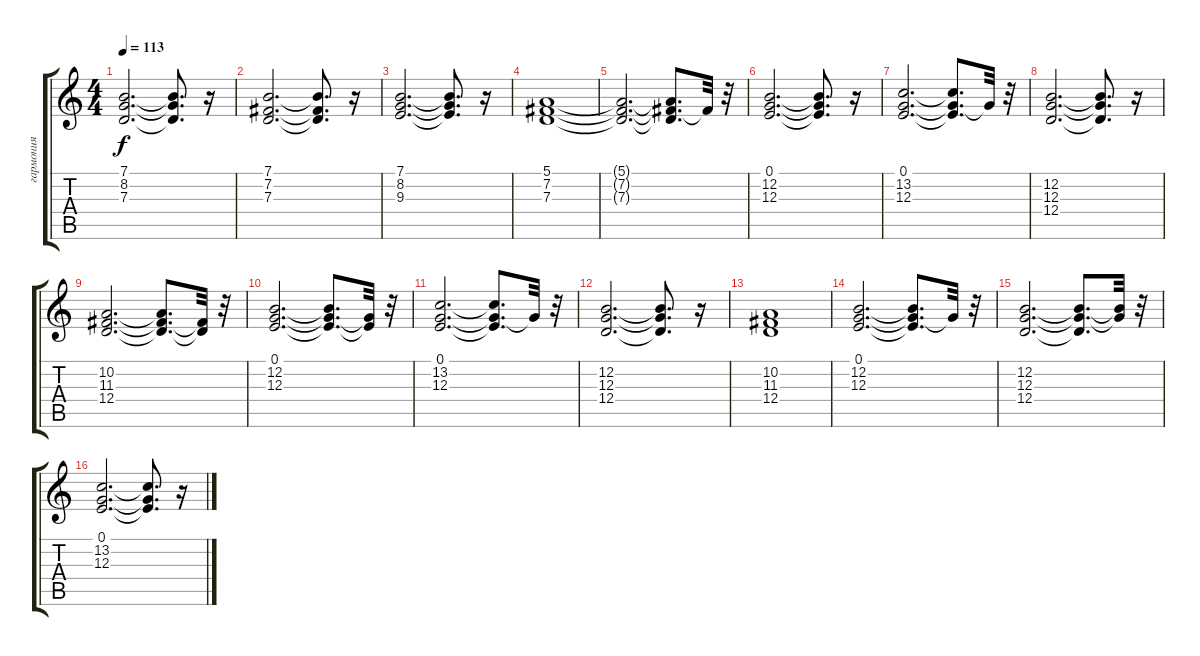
\track ("гармония" "гармония") {instrument synthstrings1}
\staff {score tabs}
\tuning (E4 B3 G3 D3 A2 E2) {hide}
\ts (4 4)
\tempo 113
\clef g2
\ks c
(7.1{t} 8.2{t} 7.3{t}).2{d dy f} (7.1{t} 8.2{t} 7.3{t}).8{d} r.16 |
(7.1 7.2 7.3).2{d} (7.1{t} 7.2{t} 7.3{t}).8{d} r.16 |
(7.1 8.2 9.3).2{d} (7.1{t} 8.2{t} 9.3{t}).8{d} r.16 |
(5.1 7.2 7.3).1 |
(5.1{t} 7.2{t} 7.3{t}).2{d} (5.1{t} 7.2{t} 7.3{t}).8{d} 7.2{t}.32 r.32 |
(0.1 12.2 12.3).2{d} (0.1{t} 12.2{t} 12.3{t}).8{d} r.16 |
(0.1 13.2 12.3).2{d} (0.1{t} 13.2{t} 12.3{t}).8{d} 12.3{t}.32 r.32 |
(12.2 12.3 12.4).2{d} (12.2{t} 12.3{t} 12.4{t}).8{d} r.16 |
(10.2 11.3 12.4).2{d} (10.2{t} 11.3{t} 12.4{t}).8{d} (11.3{t} 12.4{t}).32 r.32 |
(0.1 12.2 12.3).2{d} (0.1{t} 12.2{t} 12.3{t}).8{d} (0.1{t} 12.3{t}).32 r.32 |
(0.1 13.2 12.3).2{d} (0.1{t} 13.2{t} 12.3{t}).8{d} 12.3{t}.32 r.32 |
(12.2 12.3 12.4).2{d} (12.2{t} 12.3{t} 12.4{t}).8{d} r.16 |
(10.2 11.3 12.4).1 |
(0.1 12.2 12.3).2{d} (0.1{t} 12.2{t} 12.3{t}).8{d} 12.3{t}.32 r.32 |
(12.2 12.3 12.4).2{d} (12.2{t} 12.3{t} 12.4{t}).8{d} (12.2{t} 12.3{t}).32 r.32 |
(0.1 13.2 12.3).2{d} (0.1{t} 13.2{t} 12.3{t}).8{d} r.16
